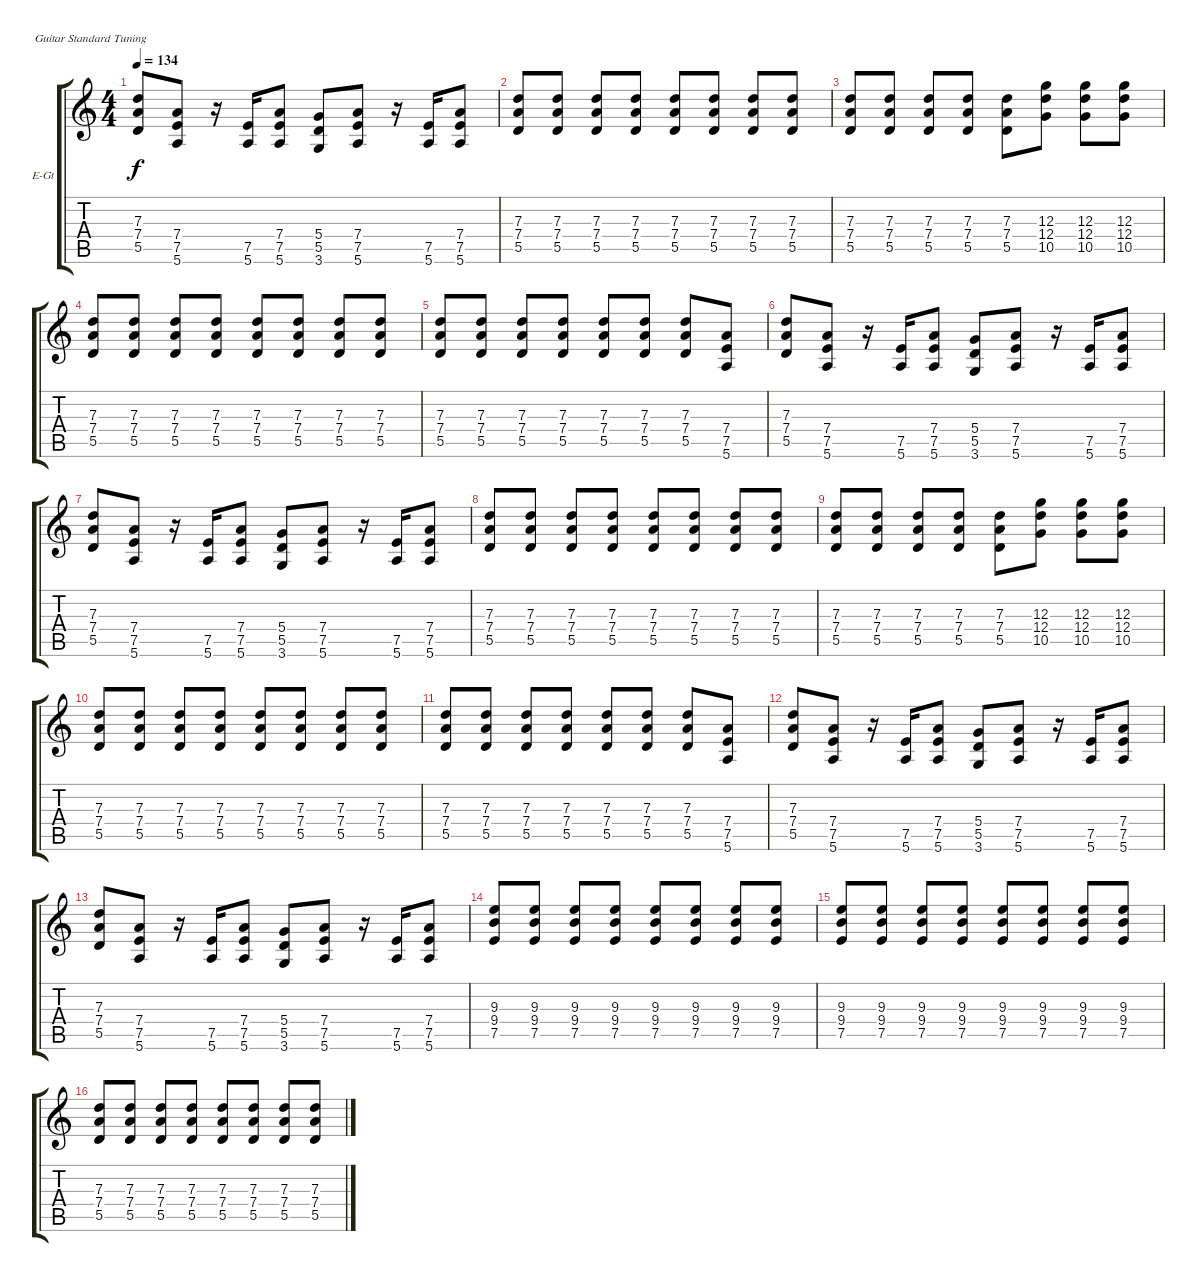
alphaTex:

\defaultSystemsLayout 4
\bracketExtendMode groupsimilarinstruments
\firstSystemTrackNameOrientation horizontal
\otherSystemsTrackNameOrientation horizontal
\track ("Electric Guitar" "E-Gt") {instrument distortionguitar}
\staff {score tabs}
\tuning (E4 B3 G3 D3 A2 E2)
\ts (4 4)
\tempo 134
\clef g2
\ks c
(5.5 7.4 7.3).8{dy f} (5.6 7.5 7.4).8 r.16 (5.6 7.5).16 (5.6 7.5 7.4).8 (3.6 5.5 5.4).8 (5.6 7.5 7.4).8 r.16 (5.6 7.5).16 (5.6 7.5 7.4).8 |
(5.5 7.4 7.3).8 (5.5 7.4 7.3).8 (5.5 7.4 7.3).8 (5.5 7.4 7.3).8 (5.5 7.4 7.3).8 (5.5 7.4 7.3).8 (5.5 7.4 7.3).8 (5.5 7.4 7.3).8 |
(5.5 7.4 7.3).8 (5.5 7.4 7.3).8 (5.5 7.4 7.3).8 (5.5 7.4 7.3).8 (5.5 7.4 7.3).8 (10.5 12.4 12.3).8 (10.5 12.4 12.3).8 (10.5 12.4 12.3).8 |
(5.5 7.4 7.3).8 (5.5 7.4 7.3).8 (5.5 7.4 7.3).8 (5.5 7.4 7.3).8 (5.5 7.4 7.3).8 (5.5 7.4 7.3).8 (5.5 7.4 7.3).8 (5.5 7.4 7.3).8 |
(5.5 7.4 7.3).8 (5.5 7.4 7.3).8 (5.5 7.4 7.3).8 (5.5 7.4 7.3).8 (5.5 7.4 7.3).8 (5.5 7.4 7.3).8 (5.5 7.4 7.3).8 (7.5 7.4 5.6).8 |
(5.5 7.4 7.3).8 (5.6 7.5 7.4).8 r.16 (5.6 7.5).16 (5.6 7.5 7.4).8 (3.6 5.5 5.4).8 (5.6 7.5 7.4).8 r.16 (5.6 7.5).16 (5.6 7.5 7.4).8 |
(5.5 7.4 7.3).8 (5.6 7.5 7.4).8 r.16 (5.6 7.5).16 (5.6 7.5 7.4).8 (3.6 5.5 5.4).8 (5.6 7.5 7.4).8 r.16 (5.6 7.5).16 (5.6 7.5 7.4).8 |
(5.5 7.4 7.3).8 (5.5 7.4 7.3).8 (5.5 7.4 7.3).8 (5.5 7.4 7.3).8 (5.5 7.4 7.3).8 (5.5 7.4 7.3).8 (5.5 7.4 7.3).8 (5.5 7.4 7.3).8 |
(5.5 7.4 7.3).8 (5.5 7.4 7.3).8 (5.5 7.4 7.3).8 (5.5 7.4 7.3).8 (5.5 7.4 7.3).8 (10.5 12.4 12.3).8 (10.5 12.4 12.3).8 (10.5 12.4 12.3).8 |
(5.5 7.4 7.3).8 (5.5 7.4 7.3).8 (5.5 7.4 7.3).8 (5.5 7.4 7.3).8 (5.5 7.4 7.3).8 (5.5 7.4 7.3).8 (5.5 7.4 7.3).8 (5.5 7.4 7.3).8 |
(5.5 7.4 7.3).8 (5.5 7.4 7.3).8 (5.5 7.4 7.3).8 (5.5 7.4 7.3).8 (5.5 7.4 7.3).8 (5.5 7.4 7.3).8 (5.5 7.4 7.3).8 (7.5 7.4 5.6).8 |
(5.5 7.4 7.3).8 (5.6 7.5 7.4).8 r.16 (5.6 7.5).16 (5.6 7.5 7.4).8 (3.6 5.5 5.4).8 (5.6 7.5 7.4).8 r.16 (5.6 7.5).16 (5.6 7.5 7.4).8 |
(5.5 7.4 7.3).8 (5.6 7.5 7.4).8 r.16 (5.6 7.5).16 (5.6 7.5 7.4).8 (3.6 5.5 5.4).8 (5.6 7.5 7.4).8 r.16 (5.6 7.5).16 (5.6 7.5 7.4).8 |
(7.5 9.4 9.3).8 (7.5 9.4 9.3).8 (7.5 9.4 9.3).8 (7.5 9.4 9.3).8 (7.5 9.4 9.3).8 (7.5 9.4 9.3).8 (7.5 9.4 9.3).8 (7.5 9.4 9.3).8 |
(7.5 9.4 9.3).8 (7.5 9.4 9.3).8 (7.5 9.4 9.3).8 (7.5 9.4 9.3).8 (7.5 9.4 9.3).8 (7.5 9.4 9.3).8 (7.5 9.4 9.3).8 (7.5 9.4 9.3).8 |
(5.5 7.4 7.3).8 (5.5 7.4 7.3).8 (5.5 7.4 7.3).8 (5.5 7.4 7.3).8 (5.5 7.4 7.3).8 (5.5 7.4 7.3).8 (5.5 7.4 7.3).8 (5.5 7.4 7.3).8
